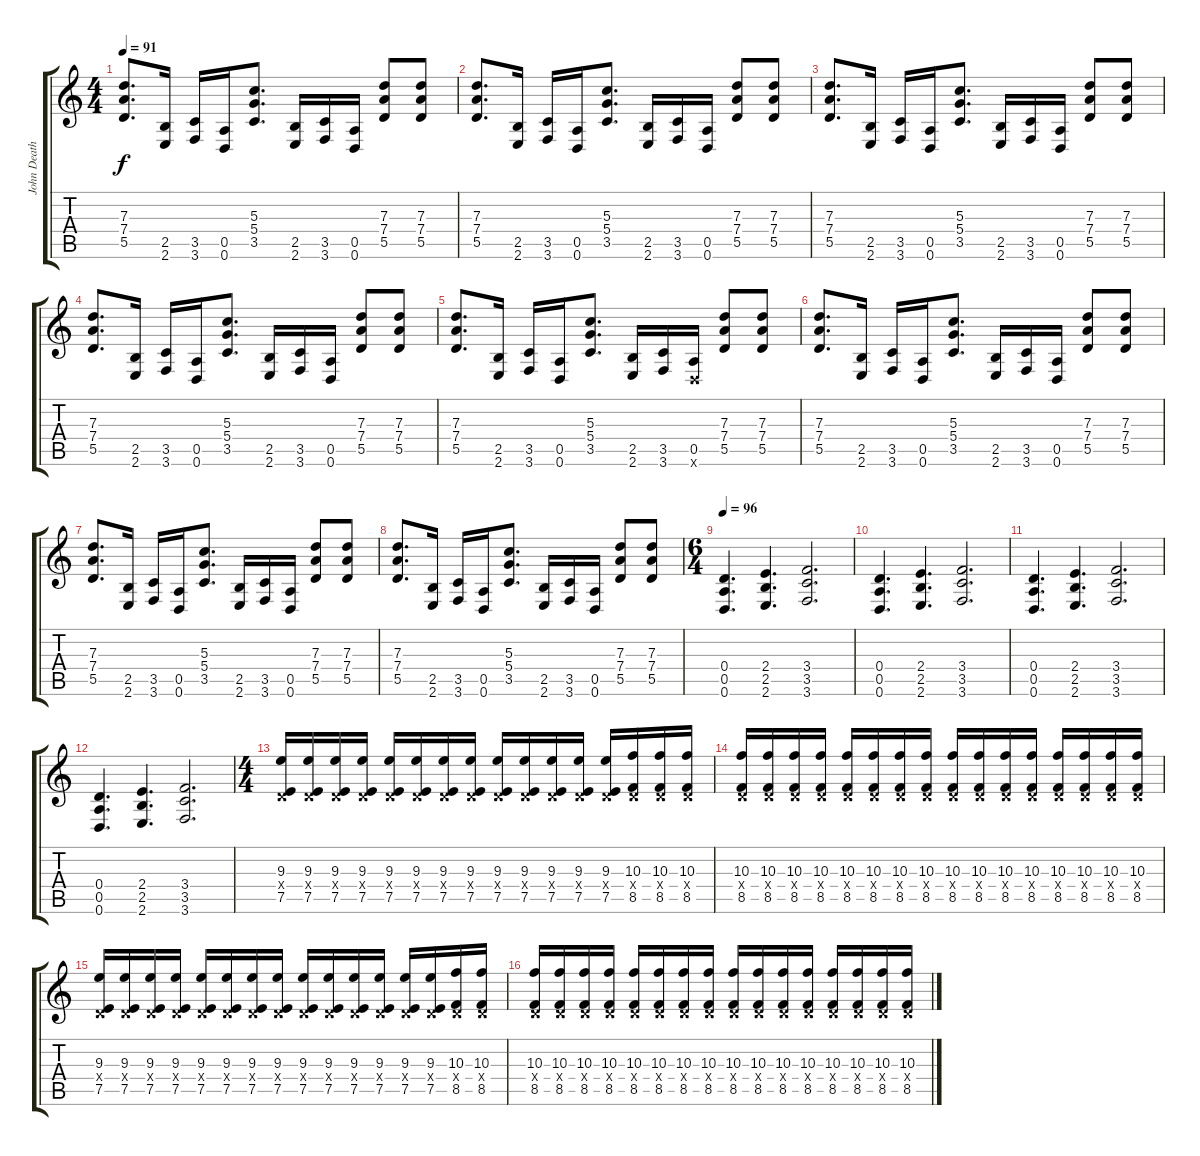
\track ("John Death" "John Death") {instrument overdrivenguitar}
\staff {score tabs}
\tuning (E4 B3 G3 D3 A2 D2) {hide}
\ts (4 4)
\tempo 91
\clef g2
\ks c
(7.3 7.4 5.5).8{d dy f} (2.5 2.6).16 (3.5 3.6).16 (0.5 0.6).16 (5.3 5.4 3.5).8{d} (2.5 2.6).16 (3.5 3.6).16 (0.5 0.6).16 (7.3 7.4 5.5).8 (7.3 7.4 5.5).8 |
(7.3 7.4 5.5).8{d} (2.5 2.6).16 (3.5 3.6).16 (0.5 0.6).16 (5.3 5.4 3.5).8{d} (2.5 2.6).16 (3.5 3.6).16 (0.5 0.6).16 (7.3 7.4 5.5).8 (7.3 7.4 5.5).8 |
(7.3 7.4 5.5).8{d} (2.5 2.6).16 (3.5 3.6).16 (0.5 0.6).16 (5.3 5.4 3.5).8{d} (2.5 2.6).16 (3.5 3.6).16 (0.5 0.6).16 (7.3 7.4 5.5).8 (7.3 7.4 5.5).8 |
(7.3 7.4 5.5).8{d} (2.5 2.6).16 (3.5 3.6).16 (0.5 0.6).16 (5.3 5.4 3.5).8{d} (2.5 2.6).16 (3.5 3.6).16 (0.5 0.6).16 (7.3 7.4 5.5).8 (7.3 7.4 5.5).8 |
(7.3 7.4 5.5).8{d} (2.5 2.6).16 (3.5 3.6).16 (0.5 0.6).16 (5.3 5.4 3.5).8{d} (2.5 2.6).16 (3.5 3.6).16 (0.5 0.6{x}).16 (7.3 7.4 5.5).8 (7.3 7.4 5.5).8 |
(7.3 7.4 5.5).8{d} (2.5 2.6).16 (3.5 3.6).16 (0.5 0.6).16 (5.3 5.4 3.5).8{d} (2.5 2.6).16 (3.5 3.6).16 (0.5 0.6).16 (7.3 7.4 5.5).8 (7.3 7.4 5.5).8 |
(7.3 7.4 5.5).8{d} (2.5 2.6).16 (3.5 3.6).16 (0.5 0.6).16 (5.3 5.4 3.5).8{d} (2.5 2.6).16 (3.5 3.6).16 (0.5 0.6).16 (7.3 7.4 5.5).8 (7.3 7.4 5.5).8 |
(7.3 7.4 5.5).8{d} (2.5 2.6).16 (3.5 3.6).16 (0.5 0.6).16 (5.3 5.4 3.5).8{d} (2.5 2.6).16 (3.5 3.6).16 (0.5 0.6).16 (7.3 7.4 5.5).8 (7.3 7.4 5.5).8 |
\ts (6 4)
\tempo 96
(0.4 0.5 0.6).4{d} (2.4 2.5 2.6).4{d} (3.4 3.5 3.6).2{d} |
(0.4 0.5 0.6).4{d} (2.4 2.5 2.6).4{d} (3.4 3.5 3.6).2{d} |
(0.4 0.5 0.6).4{d} (2.4 2.5 2.6).4{d} (3.4 3.5 3.6).2{d} |
(0.4 0.5 0.6).4{d} (2.4 2.5 2.6).4{d} (3.4 3.5 3.6).2{d} |
\ts (4 4)
(9.3 0.4{x} 7.5).16 (9.3 0.4{x} 7.5).16 (9.3 0.4{x} 7.5).16 (9.3 0.4{x} 7.5).16 (9.3 0.4{x} 7.5).16 (9.3 0.4{x} 7.5).16 (9.3 0.4{x} 7.5).16 (9.3 0.4{x} 7.5).16 (9.3 0.4{x} 7.5).16 (9.3 0.4{x} 7.5).16 (9.3 0.4{x} 7.5).16 (9.3 0.4{x} 7.5).16 (9.3 0.4{x} 7.5).16 (10.3 0.4{x} 8.5).16 (10.3 0.4{x} 8.5).16 (10.3 0.4{x} 8.5).16 |
(10.3 0.4{x} 8.5).16 (10.3 0.4{x} 8.5).16 (10.3 0.4{x} 8.5).16 (10.3 0.4{x} 8.5).16 (10.3 0.4{x} 8.5).16 (10.3 0.4{x} 8.5).16 (10.3 0.4{x} 8.5).16 (10.3 0.4{x} 8.5).16 (10.3 0.4{x} 8.5).16 (10.3 0.4{x} 8.5).16 (10.3 0.4{x} 8.5).16 (10.3 0.4{x} 8.5).16 (10.3 0.4{x} 8.5).16 (10.3 0.4{x} 8.5).16 (10.3 0.4{x} 8.5).16 (10.3 0.4{x} 8.5).16 |
(9.3 0.4{x} 7.5).16 (9.3 0.4{x} 7.5).16 (9.3 0.4{x} 7.5).16 (9.3 0.4{x} 7.5).16 (9.3 0.4{x} 7.5).16 (9.3 0.4{x} 7.5).16 (9.3 0.4{x} 7.5).16 (9.3 0.4{x} 7.5).16 (9.3 0.4{x} 7.5).16 (9.3 0.4{x} 7.5).16 (9.3 0.4{x} 7.5).16 (9.3 0.4{x} 7.5).16 (9.3 0.4{x} 7.5).16 (9.3 0.4{x} 7.5).16 (10.3 0.4{x} 8.5).16 (10.3 0.4{x} 8.5).16 |
(10.3 0.4{x} 8.5).16 (10.3 0.4{x} 8.5).16 (10.3 0.4{x} 8.5).16 (10.3 0.4{x} 8.5).16 (10.3 0.4{x} 8.5).16 (10.3 0.4{x} 8.5).16 (10.3 0.4{x} 8.5).16 (10.3 0.4{x} 8.5).16 (10.3 0.4{x} 8.5).16 (10.3 0.4{x} 8.5).16 (10.3 0.4{x} 8.5).16 (10.3 0.4{x} 8.5).16 (10.3 0.4{x} 8.5).16 (10.3 0.4{x} 8.5).16 (10.3 0.4{x} 8.5).16 (10.3 0.4{x} 8.5).16
